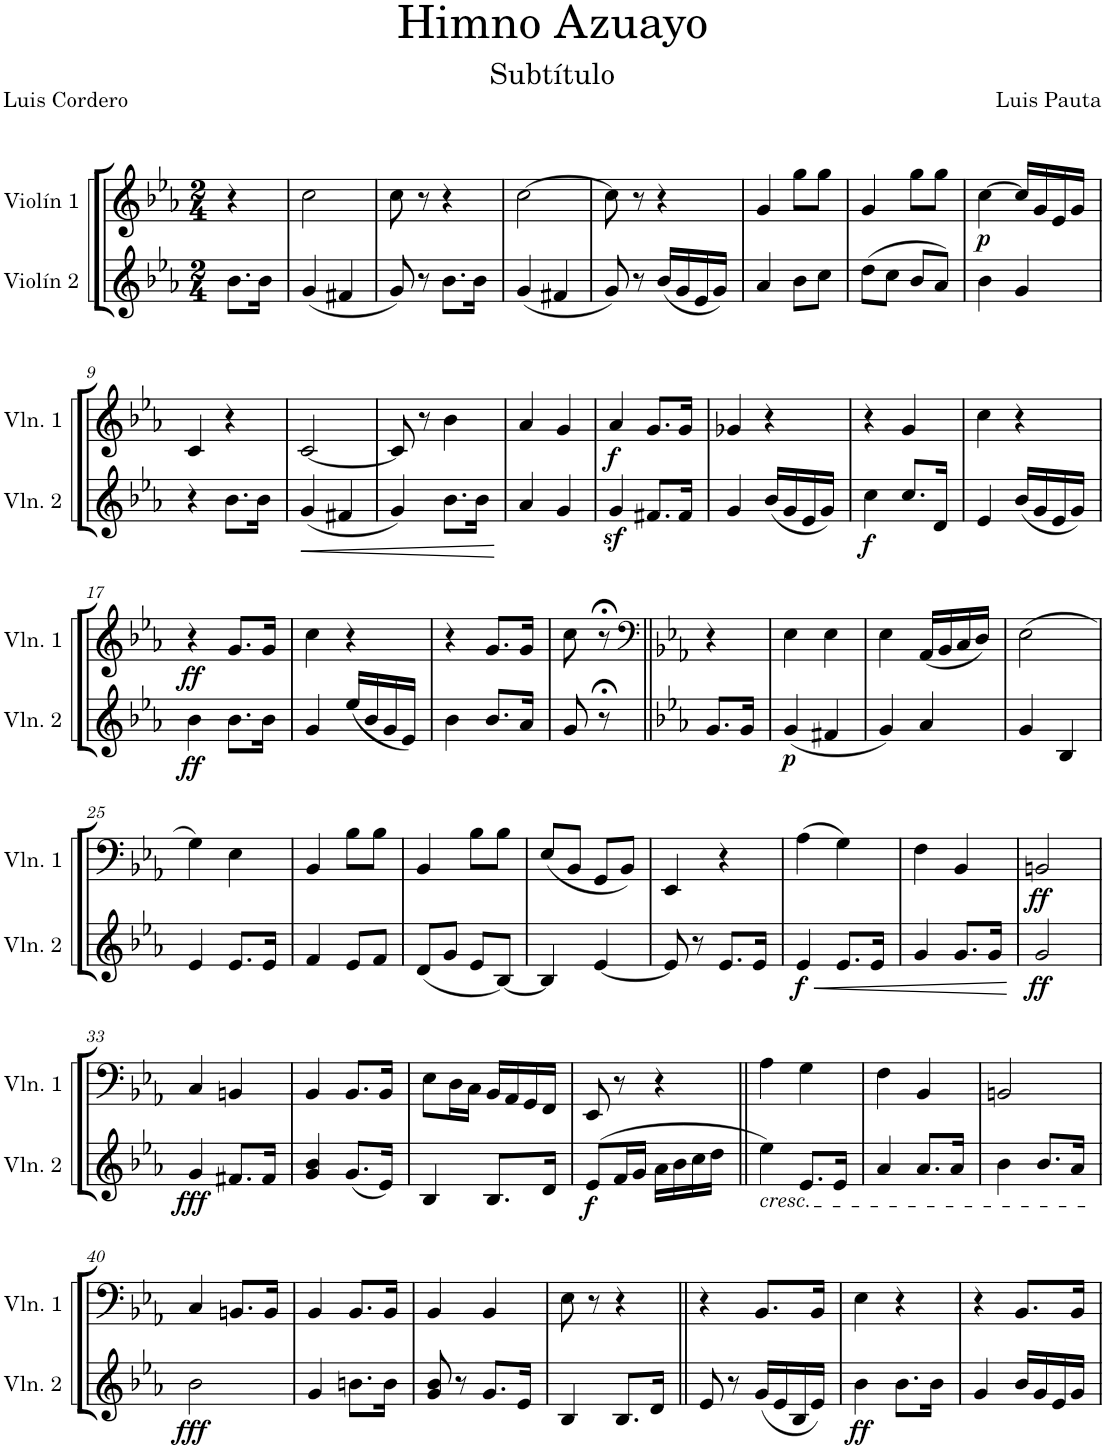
**kern	**dynam	**kern	**dynam
*part2	*part2	*part1	*part1
*staff2	*staff2	*staff1	*staff1
*I"Violín 2	*	*I"Violín 1	*
*I'Vln. 2	*	*I'Vln. 1	*
*clefG2	*	*clefG2	*
*k[b-e-a-]	*	*k[b-e-a-]	*
*M2/4	*	*M2/4	*
=1	=1	=1	=1
8.b-\L	.	4r	.
16b-\Jk	.	.	.
=2	=2	=2	=2
(4g/	.	2cc\	.
4f#X/	.	.	.
=3	=3	=3	=3
8g/)	.	8cc\	.
8r	.	8r	.
8.b-\L	.	4r	.
16b-\Jk	.	.	.
=4	=4	=4	=4
(4g/	.	[2cc\	.
4f#X/	.	.	.
=5	=5	=5	=5
8g/)	.	8cc\]	.
8r	.	8r	.
(16b-/LL	.	4r	.
16g/	.	.	.
16e-/	.	.	.
16g/JJ)	.	.	.
=6	=6	=6	=6
4a-/	.	4g/	.
8b-\L	.	8gg\L	.
8cc\J	.	8gg\J	.
=7	=7	=7	=7
(8dd\L	.	4g/	.
8cc\J	.	.	.
8b-/L	.	8gg\L	.
8a-/J)	.	8gg\J	.
=8	=8	=8	=8
!	!	!	!LO:DY:b
4b-\	.	[4cc\	p
4g/	.	16cc/LL]	.
.	.	16g/	.
.	.	16e-/	.
.	.	16g/JJ	.
!!LO:LB:g=z
=9	=9	=9	=9
4r	.	4c/	.
8.b-\L	.	4r	.
16b-\Jk	.	.	.
=10	=10	=10	=10
!	!LO:HP:b	!	!
(4g/	<	[2c/	.
4f#X/	.	.	.
=11	=11	=11	=11
4g/)	.	8c/]	.
.	.	8r	.
8.b-\L	.	4b-\	.
16b-\Jk	.	.	.
.	[	.	.
=12	=12	=12	=12
4a-/	.	4a-/	.
4g/	.	4g/	.
=13	=13	=13	=13
!	!	!	!LO:DY:b
4gz</	.	4a-/	f
8.f#X/L	.	8.g/L	.
16f#/Jk	.	16g/Jk	.
=14	=14	=14	=14
4g/	.	4g-X/	.
(16b-/LL	.	4r	.
16g/	.	.	.
16e-/	.	.	.
16g/JJ)	.	.	.
=15	=15	=15	=15
!	!LO:DY:b	!	!
4cc\	f	4r	.
8.cc/L	.	4g/	.
16d/Jk	.	.	.
=16	=16	=16	=16
4e-/	.	4cc\	.
(16b-/LL	.	4r	.
16g/	.	.	.
16e-/	.	.	.
16g/JJ)	.	.	.
!!LO:LB:g=z
=17	=17	=17	=17
!	!LO:DY:b	!	!LO:DY:b
4b-\	ff	4r	ff
8.b-\L	.	8.g/L	.
16b-\Jk	.	16g/Jk	.
=18	=18	=18	=18
4g/	.	4cc\	.
(16ee-/LL	.	4r	.
16b-/	.	.	.
16g/	.	.	.
16e-/JJ)	.	.	.
=19	=19	=19	=19
4b-\	.	4r	.
8.b-/L	.	8.g/L	.
16a-/Jk	.	16g/Jk	.
=20	=20	=20	=20
8g/	.	8cc\	.
8r;<	.	8r;<	.
=21||	=21||	=21||	=21||
*	*	*clefF4	*
*k[b-e-a-]	*	*k[b-e-a-]	*
8.g/L	.	4r	.
16g/Jk	.	.	.
=22	=22	=22	=22
!	!LO:DY:b	!	!
(4g/	p	4E-\	.
4f#X/	.	4E-\	.
=23	=23	=23	=23
4g/)	.	4E-\	.
4a-/	.	(16AA-/LL	.
.	.	16BB-/	.
.	.	16C/	.
.	.	16D/JJ)	.
=24	=24	=24	=24
4g/	.	(2E-\	.
4B-/	.	.	.
!!LO:LB:g=z
=25	=25	=25	=25
4e-/	.	4G\)	.
8.e-/L	.	4E-\	.
16e-/Jk	.	.	.
=26	=26	=26	=26
4f/	.	4BB-/	.
8e-/L	.	8B-\L	.
8f/J	.	8B-\J	.
=27	=27	=27	=27
(8d/L	.	4BB-/	.
8g/J	.	.	.
8e-/L	.	8B-\L	.
[8B-/J)	.	8B-\J	.
=28	=28	=28	=28
4B-/]	.	(8E-/L	.
.	.	8BB-/J	.
[4e-/	.	8GG/L	.
.	.	8BB-/J)	.
=29	=29	=29	=29
8e-/]	.	4EE-/	.
8r	.	.	.
8.e-/L	.	4r	.
16e-/Jk	.	.	.
=30	=30	=30	=30
!	!LO:HP:b	!	!
!	!LO:DY:n=1:b	!	!
4e-/	< f	(4A-\	.
8.e-/L	.	4G\)	.
16e-/Jk	.	.	.
=31	=31	=31	=31
4g/	.	4F\	.
8.g/L	.	4BB-/	.
16g/Jk	.	.	.
.	[	.	.
=32	=32	=32	=32
!	!LO:DY:b	!	!LO:DY:b
2g/	ff	2BBn/	ff
!!LO:LB:g=z
=33	=33	=33	=33
!	!LO:DY:b	!	!
4g/	fff	4C/	.
8.f#X/L	.	4BBn/	.
16f#/Jk	.	.	.
=34	=34	=34	=34
4g/ 4b-/	.	4BB-/	.
(8.g/L	.	8.BB-/L	.
16e-/Jk)	.	16BB-/Jk	.
=35	=35	=35	=35
4B-/	.	8E-\L	.
.	.	16D\L	.
.	.	16C\JJ	.
8.B-/L	.	16BB-/LL	.
.	.	16AA-/	.
.	.	16GG/	.
16d/Jk	.	16FF/JJ	.
=36	=36	=36	=36
!	!LO:DY:b	!	!
(8e-/L	f	8EE-/	.
16f/L	.	8r	.
16g/JJ	.	.	.
16a-\LL	.	4r	.
16b-\	.	.	.
16cc\	.	.	.
16dd\JJ	.	.	.
=37||	=37||	=37||	=37||
!LO:TX:b:i:t=cresc.	!	!	!
4ee-\)	.	4A-\	.
8.e-/L	.	4G\	.
16e-/Jk	.	.	.
=38	=38	=38	=38
4a-/	.	4F\	.
8.a-/L	.	4BB-/	.
16a-/Jk	.	.	.
=39	=39	=39	=39
4b-\	.	2BBn/	.
8.b-/L	.	.	.
16a-/Jk	.	.	.
!!LO:LB:g=z
=40	=40	=40	=40
!	!LO:DY:b	!	!
2b-\	fff	4C/	.
.	.	8.BBn/L	.
.	.	16BB/Jk	.
=41	=41	=41	=41
4g/	.	4BB-/	.
8.bn\L	.	8.BB-/L	.
16b\Jk	.	16BB-/Jk	.
=42	=42	=42	=42
8g/ 8b-/	.	4BB-/	.
8r	.	.	.
8.g/L	.	4BB-/	.
16e-/Jk	.	.	.
=43	=43	=43	=43
4B-/	.	8E-\	.
.	.	8r	.
8.B-/L	.	4r	.
16d/Jk	.	.	.
=44||	=44||	=44||	=44||
8e-/	.	4r	.
8r	.	.	.
(16g/LL	.	8.BB-/L	.
16e-/	.	.	.
16B-/	.	.	.
16e-/JJ)	.	16BB-/Jk	.
=45	=45	=45	=45
!	!LO:DY:b	!	!
4b-\	ff	4E-\	.
8.b-\L	.	4r	.
16b-\Jk	.	.	.
=46	=46	=46	=46
4g/	.	4r	.
16b-/LL	.	8.BB-/L	.
16g/	.	.	.
16e-/	.	.	.
16g/JJ	.	16BB-/Jk	.
=	=	=	=
*-	*-	*-	*-
